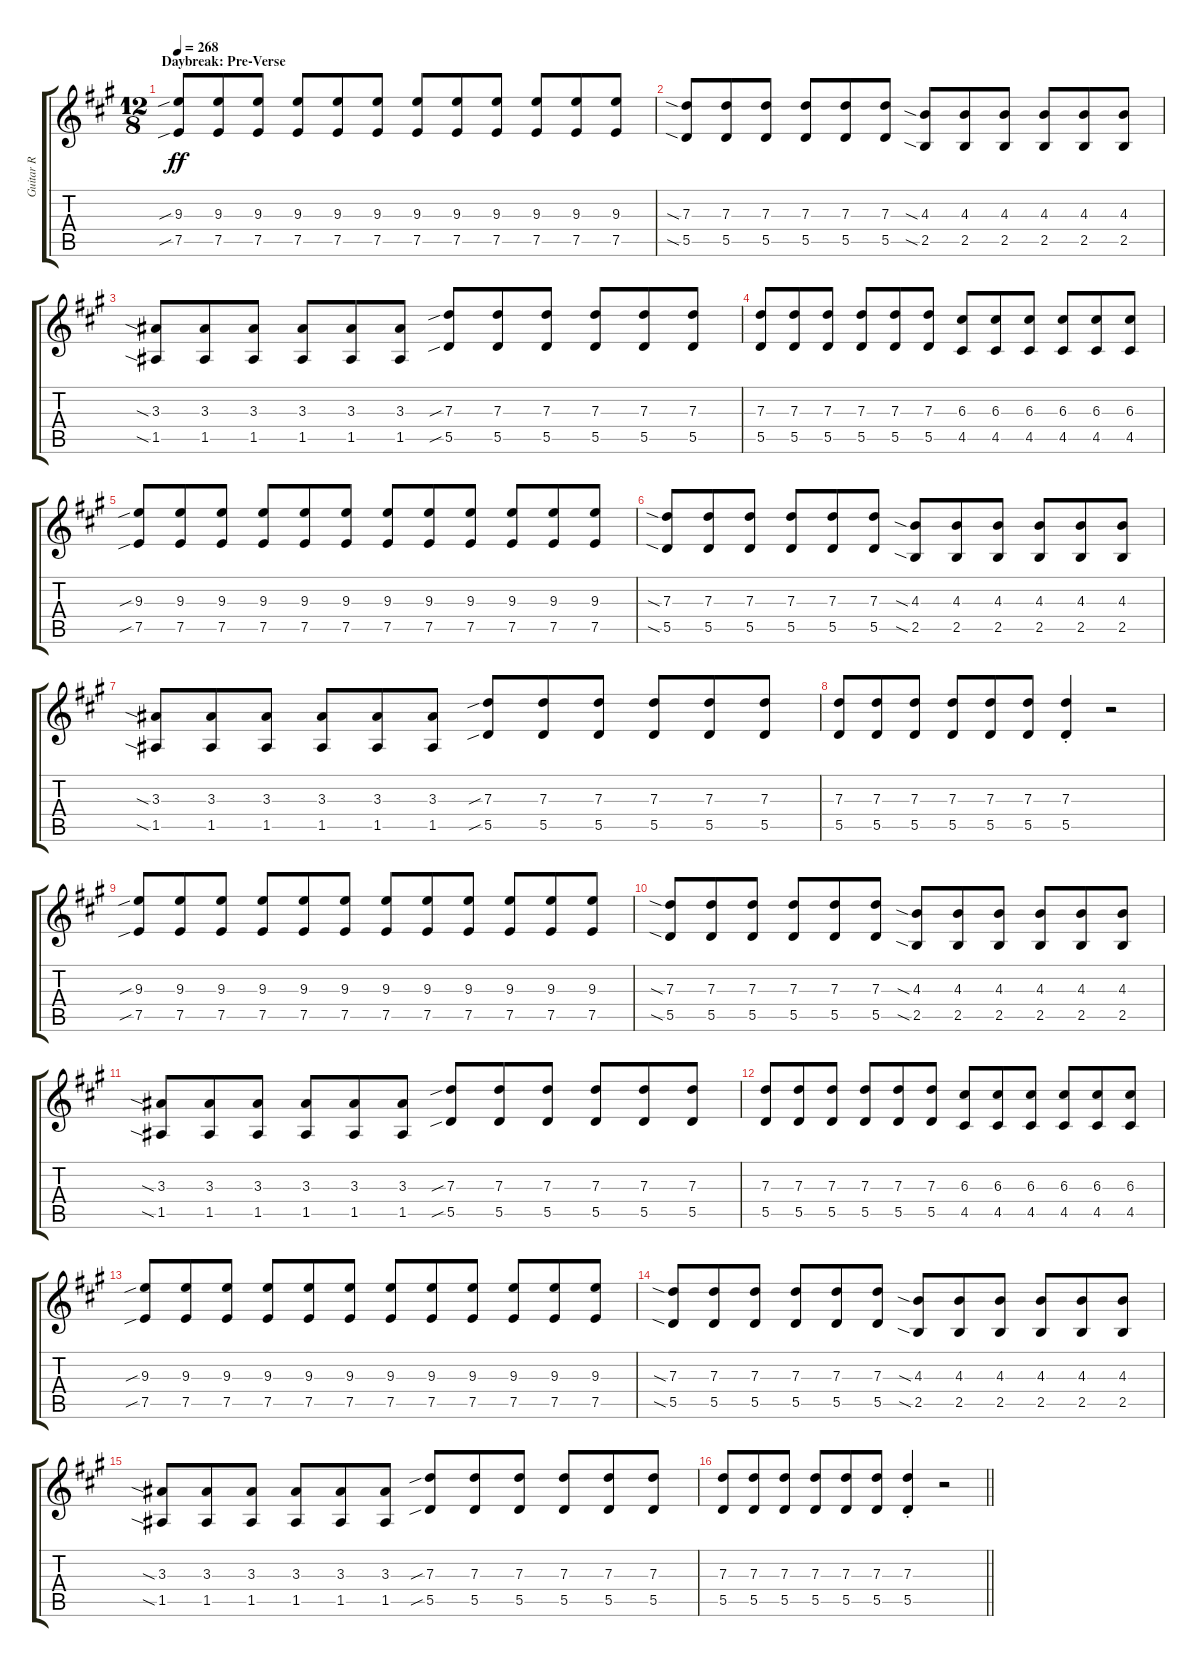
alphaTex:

\track ("Guitar R" "Guitar R") {instrument distortionguitar}
\staff {score tabs}
\tuning (E4 B3 G3 D3 A2 E2) {hide}
\ts (12 8)
\section ("" "Daybreak: Pre-Verse")
\tempo 268
\clef g2
\ks a
(9.3{sib} 7.5{sib}).8{dy ff} (9.3 7.5).8 (9.3 7.5).8 (9.3 7.5).8 (9.3 7.5).8 (9.3 7.5).8 (9.3 7.5).8 (9.3 7.5).8 (9.3 7.5).8 (9.3 7.5).8 (9.3 7.5).8 (9.3 7.5).8 |
(7.3{sia} 5.5{sia}).8 (7.3 5.5).8 (7.3 5.5).8 (7.3 5.5).8 (7.3 5.5).8 (7.3 5.5).8 (4.3{sia} 2.5{sia}).8 (4.3 2.5).8 (4.3 2.5).8 (4.3 2.5).8 (4.3 2.5).8 (4.3 2.5).8 |
(3.3{sia} 1.5{sia}).8 (3.3 1.5).8 (3.3 1.5).8 (3.3 1.5).8 (3.3 1.5).8 (3.3 1.5).8 (7.3{sib} 5.5{sib}).8 (7.3 5.5).8 (7.3 5.5).8 (7.3 5.5).8 (7.3 5.5).8 (7.3 5.5).8 |
(7.3 5.5).8 (7.3 5.5).8 (7.3 5.5).8 (7.3 5.5).8 (7.3 5.5).8 (7.3 5.5).8 (6.3 4.5).8 (6.3 4.5).8 (6.3 4.5).8 (6.3 4.5).8 (6.3 4.5).8 (6.3 4.5).8 |
(9.3{sib} 7.5{sib}).8 (9.3 7.5).8 (9.3 7.5).8 (9.3 7.5).8 (9.3 7.5).8 (9.3 7.5).8 (9.3 7.5).8 (9.3 7.5).8 (9.3 7.5).8 (9.3 7.5).8 (9.3 7.5).8 (9.3 7.5).8 |
(7.3{sia} 5.5{sia}).8 (7.3 5.5).8 (7.3 5.5).8 (7.3 5.5).8 (7.3 5.5).8 (7.3 5.5).8 (4.3{sia} 2.5{sia}).8 (4.3 2.5).8 (4.3 2.5).8 (4.3 2.5).8 (4.3 2.5).8 (4.3 2.5).8 |
(3.3{sia} 1.5{sia}).8 (3.3 1.5).8 (3.3 1.5).8 (3.3 1.5).8 (3.3 1.5).8 (3.3 1.5).8 (7.3{sib} 5.5{sib}).8 (7.3 5.5).8 (7.3 5.5).8 (7.3 5.5).8 (7.3 5.5).8 (7.3 5.5).8 |
(7.3 5.5).8 (7.3 5.5).8 (7.3 5.5).8 (7.3 5.5).8 (7.3 5.5).8 (7.3 5.5).8 (7.3{st} 5.5{st}).4 r.2 |
(9.3{sib} 7.5{sib}).8 (9.3 7.5).8 (9.3 7.5).8 (9.3 7.5).8 (9.3 7.5).8 (9.3 7.5).8 (9.3 7.5).8 (9.3 7.5).8 (9.3 7.5).8 (9.3 7.5).8 (9.3 7.5).8 (9.3 7.5).8 |
(7.3{sia} 5.5{sia}).8 (7.3 5.5).8 (7.3 5.5).8 (7.3 5.5).8 (7.3 5.5).8 (7.3 5.5).8 (4.3{sia} 2.5{sia}).8 (4.3 2.5).8 (4.3 2.5).8 (4.3 2.5).8 (4.3 2.5).8 (4.3 2.5).8 |
(3.3{sia} 1.5{sia}).8 (3.3 1.5).8 (3.3 1.5).8 (3.3 1.5).8 (3.3 1.5).8 (3.3 1.5).8 (7.3{sib} 5.5{sib}).8 (7.3 5.5).8 (7.3 5.5).8 (7.3 5.5).8 (7.3 5.5).8 (7.3 5.5).8 |
(7.3 5.5).8 (7.3 5.5).8 (7.3 5.5).8 (7.3 5.5).8 (7.3 5.5).8 (7.3 5.5).8 (6.3 4.5).8 (6.3 4.5).8 (6.3 4.5).8 (6.3 4.5).8 (6.3 4.5).8 (6.3 4.5).8 |
(9.3{sib} 7.5{sib}).8 (9.3 7.5).8 (9.3 7.5).8 (9.3 7.5).8 (9.3 7.5).8 (9.3 7.5).8 (9.3 7.5).8 (9.3 7.5).8 (9.3 7.5).8 (9.3 7.5).8 (9.3 7.5).8 (9.3 7.5).8 |
(7.3{sia} 5.5{sia}).8 (7.3 5.5).8 (7.3 5.5).8 (7.3 5.5).8 (7.3 5.5).8 (7.3 5.5).8 (4.3{sia} 2.5{sia}).8 (4.3 2.5).8 (4.3 2.5).8 (4.3 2.5).8 (4.3 2.5).8 (4.3 2.5).8 |
(3.3{sia} 1.5{sia}).8 (3.3 1.5).8 (3.3 1.5).8 (3.3 1.5).8 (3.3 1.5).8 (3.3 1.5).8 (7.3{sib} 5.5{sib}).8 (7.3 5.5).8 (7.3 5.5).8 (7.3 5.5).8 (7.3 5.5).8 (7.3 5.5).8 |
\barLineRight lightlight
(7.3 5.5).8 (7.3 5.5).8 (7.3 5.5).8 (7.3 5.5).8 (7.3 5.5).8 (7.3 5.5).8 (7.3{st} 5.5{st}).4 r.2
